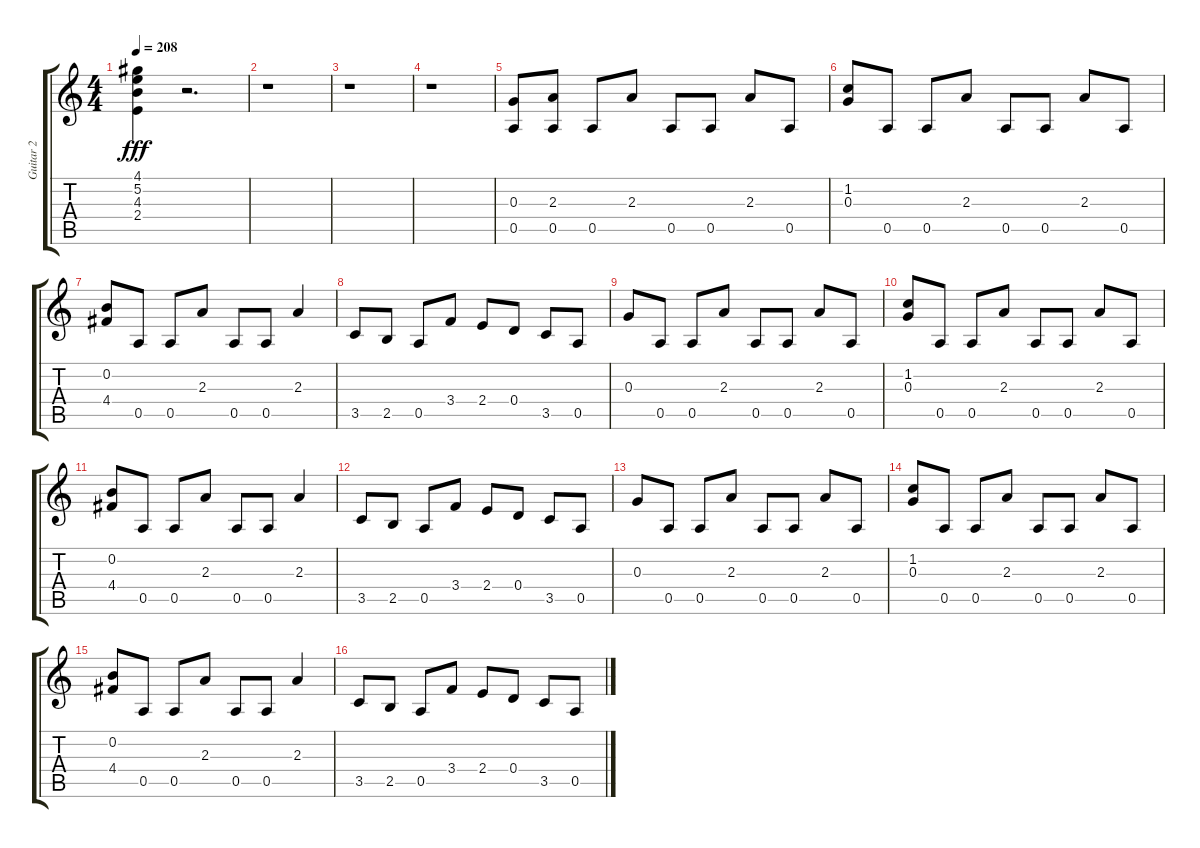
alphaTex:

\track ("Guitar 2" "Guitar 2") {instrument electricguitarclean}
\staff {score tabs}
\tuning (E4 B3 G3 D3 A2 E2) {hide}
\ts (4 4)
\tempo 208
\clef g2
\ks c
(4.1 5.2 4.3 2.4).4{dy fff} r.2{d} |
r.1 |
r.1 |
r.1 |
(0.3 0.5).8 (2.3 0.5).8 0.5.8 2.3.8 0.5.8 0.5.8 2.3.8 0.5.8 |
(1.2 0.3).8 0.5.8 0.5.8 2.3.8 0.5.8 0.5.8 2.3.8 0.5.8 |
(0.2 4.4).8 0.5.8 0.5.8 2.3.8 0.5.8 0.5.8 2.3.4 |
3.5.8 2.5.8 0.5.8 3.4.8 2.4.8 0.4.8 3.5.8 0.5.8 |
0.3.8 0.5.8 0.5.8 2.3.8 0.5.8 0.5.8 2.3.8 0.5.8 |
(1.2 0.3).8 0.5.8 0.5.8 2.3.8 0.5.8 0.5.8 2.3.8 0.5.8 |
(0.2 4.4).8 0.5.8 0.5.8 2.3.8 0.5.8 0.5.8 2.3.4 |
3.5.8 2.5.8 0.5.8 3.4.8 2.4.8 0.4.8 3.5.8 0.5.8 |
0.3.8 0.5.8 0.5.8 2.3.8 0.5.8 0.5.8 2.3.8 0.5.8 |
(1.2 0.3).8 0.5.8 0.5.8 2.3.8 0.5.8 0.5.8 2.3.8 0.5.8 |
(0.2 4.4).8 0.5.8 0.5.8 2.3.8 0.5.8 0.5.8 2.3.4 |
3.5.8 2.5.8 0.5.8 3.4.8 2.4.8 0.4.8 3.5.8 0.5.8
